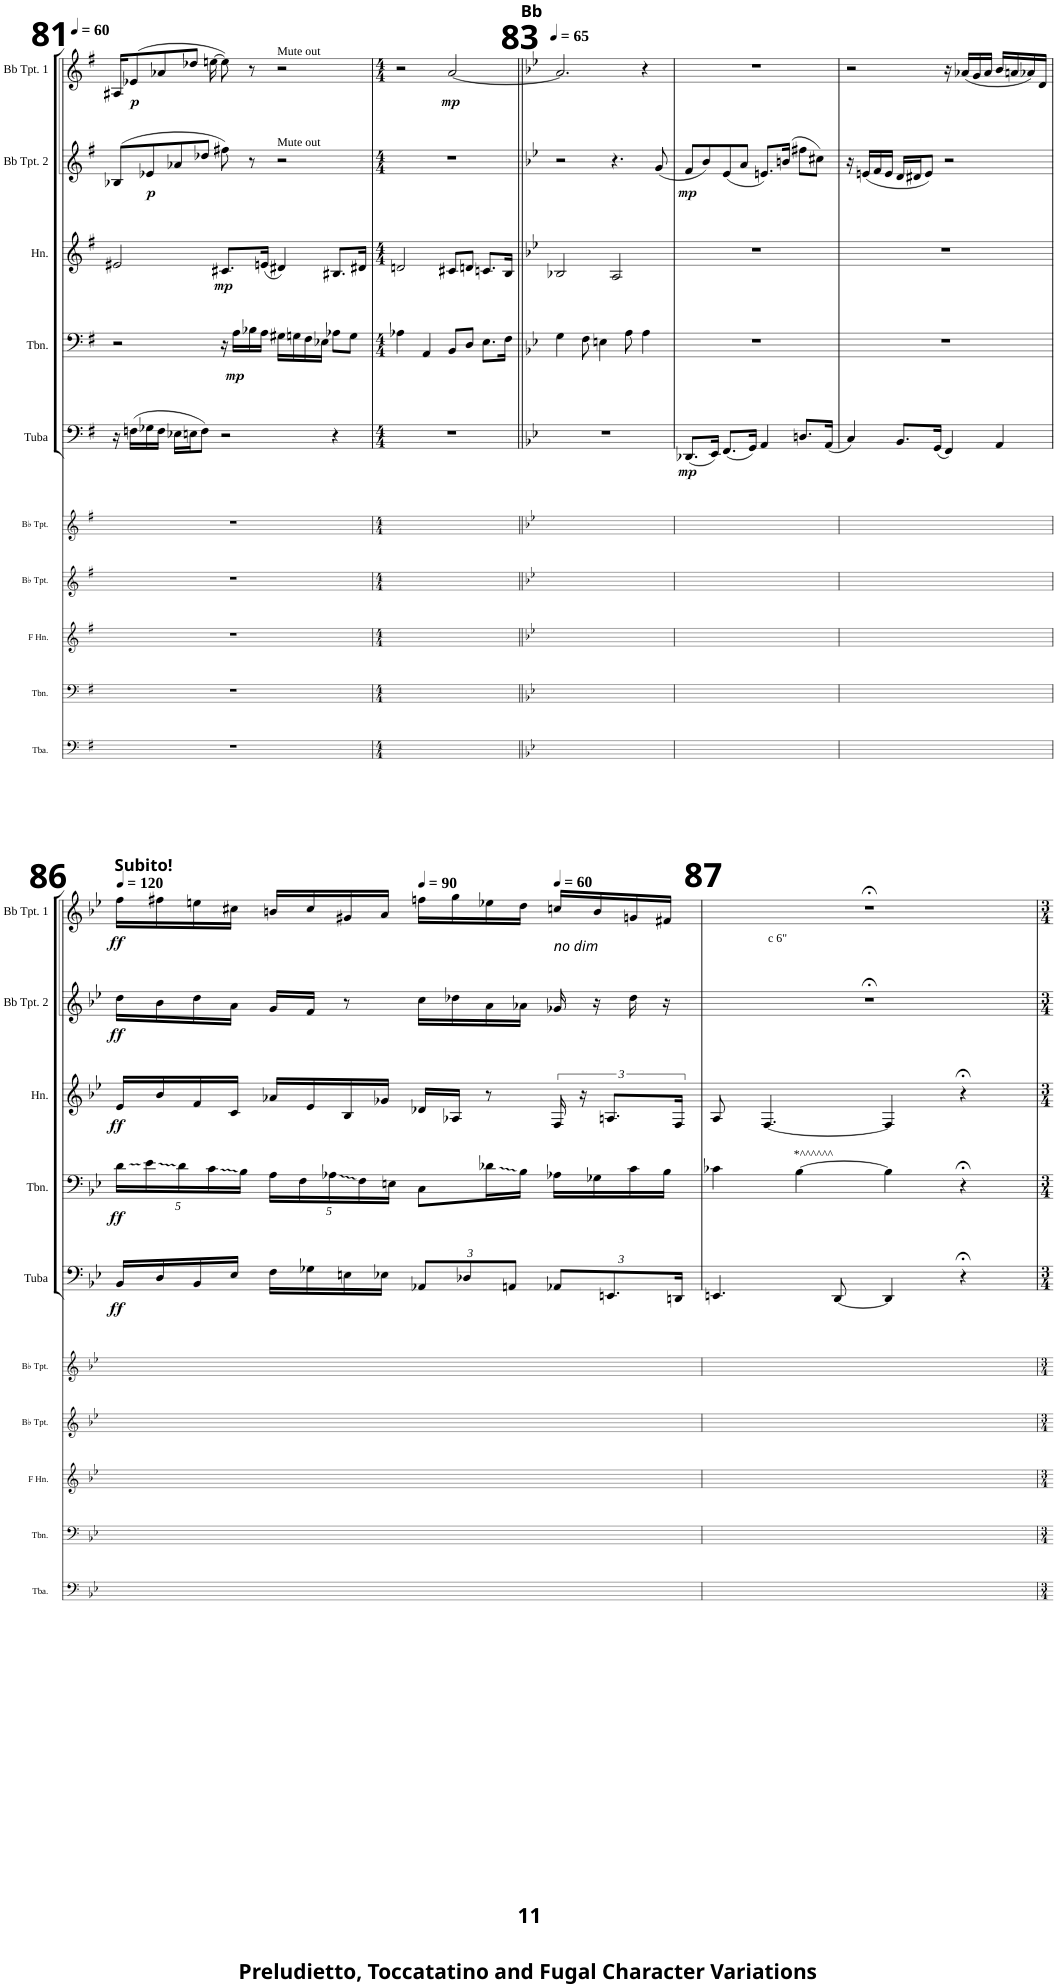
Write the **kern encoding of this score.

**kern	**kern	**kern	**kern	**kern	**kern	**dynam	**kern	**dynam	**kern	**dynam	**kern	**dynam	**kern	**dynam
*part10	*part9	*part8	*part7	*part6	*part5	*part5	*part4	*part4	*part3	*part3	*part2	*part2	*part1	*part1
*staff10	*staff9	*staff8	*staff7	*staff6	*staff5	*staff5	*staff4	*staff4	*staff3	*staff3	*staff2	*staff2	*staff1	*staff1
*I"Tuba	*I"Trombone	*I"Horn in F	*I"Bb Trumpet	*I"Bb Trumpet	*I"Tuba	*	*I"Trombone	*	*I"Horn in F	*	*I"Trumpet in Bb 2	*	*I"Trumpet in Bb 1	*
*I'Tba.	*I'Tbn.	*	*I'Bb Tpt.	*I'Bb Tpt.	*I'Tuba	*	*I'Tbn.	*	*I'Hn.	*	*	*	*	*
!!LO:PB:g=z
*clefF4	*clefF4	*clefG2	*clefG2	*clefG2	*clefF4	*	*clefF4	*	*clefG2	*	*clefG2	*	*clefG2	*
*	*	*ITrd4c7	*ITrd1c2	*ITrd1c2	*	*	*	*	*ITrd4c7	*	*ITrd1c2	*	*ITrd1c2	*
*k[f#]	*k[f#]	*k[f#]	*k[f#]	*k[f#]	*k[f#]	*	*k[f#]	*	*k[f#]	*	*k[f#]	*	*k[f#]	*
*M5/4	*M5/4	*M5/4	*M5/4	*M5/4	*M5/4	*	*M5/4	*	*M5/4	*	*M5/4	*	*M5/4	*
*MM60	*MM60	*MM60	*MM60	*MM60	*MM60	*	*MM60	*	*MM60	*	*MM60	*	*MM60	*
=81	=81	=81	=81	=81	=81	=81	=81	=81	=81	=81	=81	=81	=81	=81
4%5r	4%5r	4%5r	4%5r	4%5r	16r	.	2r	.	2e#X/	.	(8B-X/L	.	16A#X/KL	.
!	!	!	!	!	!	!	!	!	!	!	!	!	!	!LO:DY:b
.	.	.	.	.	(16Fn\LL	.	.	.	.	.	.	.	(8e-X/	p
!	!	!	!	!	!	!	!	!	!	!	!	!LO:DY:b	!	!
.	.	.	.	.	16G-X\	.	.	.	.	.	8e-X/	p	.	.
.	.	.	.	.	16F\JJ	.	.	.	.	.	.	.	8a-X/	.
.	.	.	.	.	16E-X\LL	.	.	.	.	.	8a-X/	.	.	.
.	.	.	.	.	16En\J	.	.	.	.	.	.	.	8dd-X/J	.
.	.	.	.	.	8F\J)	.	.	.	.	.	8dd-X/J	.	.	.
.	.	.	.	.	.	.	.	.	.	.	.	.	[16een\	.
!	!	!	!	!	!	!	!	!	!	!LO:DY:b	!	!	!	!
.	.	.	.	.	2r	.	16r	.	8.c#X/L	mp	8ff#X\)	.	8ee\])	.
!	!	!	!	!	!	!	!	!LO:DY:b	!	!	!	!	!	!
.	.	.	.	.	.	.	16A\LL	mp	.	.	.	.	.	.
.	.	.	.	.	.	.	16B-X\	.	.	.	8r	.	8r	.
.	.	.	.	.	.	.	16A\JJ	.	(16en/Jk	.	.	.	.	.
!	!	!	!	!	!	!	!	!	!	!	!	!	!LO:TX:a:t=Mute out	!
!	!	!	!	!	!	!	!	!	!	!	!LO:TX:a:t=Mute out	!	!	!
.	.	.	.	.	.	.	16G#X\LL	.	4d#X/)	.	2r	.	2r	.
.	.	.	.	.	.	.	16Gn\	.	.	.	.	.	.	.
.	.	.	.	.	.	.	16F#\	.	.	.	.	.	.	.
.	.	.	.	.	.	.	16E-X\JJ	.	.	.	.	.	.	.
.	.	.	.	.	4r	.	8A-X\L	.	8.B#X/L	.	.	.	.	.
.	.	.	.	.	.	.	8G\J	.	.	.	.	.	.	.
.	.	.	.	.	.	.	.	.	16d#X/Jk	.	.	.	.	.
=82	=82	=82	=82	=82	=82	=82	=82	=82	=82	=82	=82	=82	=82	=82
*M4/4	*M4/4	*M4/4	*M4/4	*M4/4	*M4/4	*	*M4/4	*	*M4/4	*	*M4/4	*	*M4/4	*
1ryy	1ryy	1ryy	1ryy	1ryy	1r	.	4A-X\	.	2dn/	.	1r	.	2r	.
.	.	.	.	.	.	.	4AA/	.	.	.	.	.	.	.
!	!	!	!	!	!	!	!	!	!	!	!	!	!	!LO:DY:b
.	.	.	.	.	.	.	8BB/L	.	8c#X/L	.	.	.	[2a/	mp
.	.	.	.	.	.	.	8D/J	.	8dn/J	.	.	.	.	.
.	.	.	.	.	.	.	8.E\L	.	8.cn/L	.	.	.	.	.
.	.	.	.	.	.	.	16F#\Jk	.	16B/Jk	.	.	.	.	.
=83||	=83||	=83||	=83||	=83||	=83||	=83||	=83||	=83||	=83||	=83||	=83||	=83||	=83||	=83||
*k[b-e-]	*k[b-e-]	*k[b-e-]	*k[b-e-]	*k[b-e-]	*k[b-e-]	*	*k[b-e-]	*	*k[b-e-]	*	*k[b-e-]	*	*k[b-e-]	*
*	*	*	*	*	*	*	*	*	*	*	*	*	*MM65	*
!	!	!	!	!	!	!	!	!	!	!	!	!	!LO:TX:a:B:t=Bb	!
1ryy	1ryy	1ryy	1ryy	1ryy	1r	.	4G\	.	2B-X/	.	2r	.	2.a/]	.
.	.	.	.	.	.	.	8F\	.	.	.	.	.	.	.
.	.	.	.	.	.	.	4En\	.	.	.	.	.	.	.
.	.	.	.	.	.	.	.	.	2A/	.	4.r	.	.	.
.	.	.	.	.	.	.	8A\	.	.	.	.	.	.	.
.	.	.	.	.	.	.	4A\	.	.	.	.	.	4r	.
.	.	.	.	.	.	.	.	.	.	.	(8g/	.	.	.
=84	=84	=84	=84	=84	=84	=84	=84	=84	=84	=84	=84	=84	=84	=84
!	!	!	!	!	!	!LO:DY:b	!	!	!	!	!	!LO:DY:b	!	!
1ryy	1ryy	1ryy	1ryy	1ryy	(8.DD-X/L	mp	1r	.	1r	.	8f/L	mp	1r	.
.	.	.	.	.	.	.	.	.	.	.	8b-/)	.	.	.
.	.	.	.	.	16EE-/Jk)	.	.	.	.	.	.	.	.	.
.	.	.	.	.	(8.FF/L	.	.	.	.	.	(8e-/	.	.	.
.	.	.	.	.	.	.	.	.	.	.	8a/J	.	.	.
.	.	.	.	.	16GG/Jk)	.	.	.	.	.	.	.	.	.
.	.	.	.	.	4AA/	.	.	.	.	.	8.en/L)	.	.	.
.	.	.	.	.	.	.	.	.	.	.	(16bn/Jk	.	.	.
.	.	.	.	.	8.Dn/L	.	.	.	.	.	8ff#X\L	.	.	.
.	.	.	.	.	.	.	.	.	.	.	8cc#X\J)	.	.	.
.	.	.	.	.	(16AA/Jk	.	.	.	.	.	.	.	.	.
=85	=85	=85	=85	=85	=85	=85	=85	=85	=85	=85	=85	=85	=85	=85
1ryy	1ryy	1ryy	1ryy	1ryy	4C/)	.	1r	.	1r	.	16r	.	2r	.
.	.	.	.	.	.	.	.	.	.	.	(16en/LL	.	.	.
.	.	.	.	.	.	.	.	.	.	.	16f/	.	.	.
.	.	.	.	.	.	.	.	.	.	.	16e/JJ	.	.	.
.	.	.	.	.	8.BB-/L	.	.	.	.	.	16d/LL	.	.	.
.	.	.	.	.	.	.	.	.	.	.	16d#X/J	.	.	.
.	.	.	.	.	.	.	.	.	.	.	8e/J)	.	.	.
.	.	.	.	.	(16GG/Jk	.	.	.	.	.	.	.	.	.
.	.	.	.	.	4FF/)	.	.	.	.	.	2r	.	16r	.
.	.	.	.	.	.	.	.	.	.	.	.	.	(16a-X/LL	.
.	.	.	.	.	.	.	.	.	.	.	.	.	16g/	.
.	.	.	.	.	.	.	.	.	.	.	.	.	16a-/JJ	.
.	.	.	.	.	4AA/	.	.	.	.	.	.	.	16b-/LL	.
.	.	.	.	.	.	.	.	.	.	.	.	.	16an/	.
.	.	.	.	.	.	.	.	.	.	.	.	.	16a-X/)	.
.	.	.	.	.	.	.	.	.	.	.	.	.	16d/JJ	.
!!LO:LB:g=z
=86	=86	=86	=86	=86	=86	=86	=86	=86	=86	=86	=86	=86	=86	=86
*	*	*	*	*	*	*	*Xbrackettup	*	*	*	*	*	*	*
*	*	*	*	*	*	*	*	*	*	*	*	*	*MM120	*
!	!	!	!	!	!	!	!	!	!	!	!	!	!LO:TX:a:B:t=Subito!	!
!	!	!	!	!	!	!LO:DY:b	!	!LO:DY:b	!	!LO:DY:b	!	!LO:DY:b	!	!LO:DY:b
1ryy	1ryy	1ryy	1ryy	1ryy	16BB-/LL	ff	20d\LL	ff	16e-/LL	ff	16dd\LL	ff	16ff\LL	ff
.	.	.	.	.	.	.	20e-\	.	.	.	.	.	.	.
.	.	.	.	.	16D/	.	.	.	16b-/	.	16b-\	.	16ff#X\	.
.	.	.	.	.	.	.	20d\	.	.	.	.	.	.	.
.	.	.	.	.	16BB-/	.	.	.	16f/	.	16dd\	.	16een\	.
.	.	.	.	.	.	.	20c\	.	.	.	.	.	.	.
.	.	.	.	.	16E-/JJ	.	.	.	16c/JJ	.	16a\JJ	.	16cc#X\JJ	.
.	.	.	.	.	.	.	20B-\JJ	.	.	.	.	.	.	.
.	.	.	.	.	16F\LL	.	20A\LL	.	16a-X/LL	.	16g/LL	.	16bn/LL	.
.	.	.	.	.	.	.	20F\	.	.	.	.	.	.	.
.	.	.	.	.	16G-X\	.	.	.	16e-/	.	16f/JJ	.	16cc#/	.
.	.	.	.	.	.	.	20A-X\	.	.	.	.	.	.	.
.	.	.	.	.	16En\	.	.	.	16B-/	.	8r	.	16g#X/	.
.	.	.	.	.	.	.	20F\	.	.	.	.	.	.	.
.	.	.	.	.	16E-X\JJ	.	.	.	16g-X/JJ	.	.	.	16a/JJ	.
.	.	.	.	.	.	.	20En\JJ	.	.	.	.	.	.	.
*	*	*	*	*	*Xbrackettup	*	*	*	*	*	*	*	*	*
*	*	*	*	*	*	*	*	*	*	*	*	*	*MM90	*
.	.	.	.	.	12AA-X/L	.	8C\L	.	16d-X/LL	.	16cc\LL	.	16ffn\LL	.
.	.	.	.	.	.	.	.	.	16A-X/JJ	.	16dd-X\	.	16gg\	.
.	.	.	.	.	12D-X/	.	.	.	.	.	.	.	.	.
.	.	.	.	.	.	.	16d-X\L	.	8r	.	16a\	.	16ee-X\	.
.	.	.	.	.	12AAn/J	.	.	.	.	.	.	.	.	.
.	.	.	.	.	.	.	16B-\JJ	.	.	.	16a-X\JJ	.	16dd\JJ	.
*	*	*	*	*	*	*	*	*	*	*	*	*	*MM60	*
!	!	!	!	!	!	!	!	!	!	!	!	!	!LO:TX:a:i:t=no dim	!
.	.	.	.	.	12AA-X/L	.	16A-X\LL	.	24F/	.	16g-X/	.	16ccn/LL	.
.	.	.	.	.	.	.	.	.	24r	.	.	.	.	.
.	.	.	.	.	.	.	16G-X\	.	.	.	16r	.	16b/	.
.	.	.	.	.	12.EEn/	.	.	.	12.An/L	.	.	.	.	.
.	.	.	.	.	.	.	16c\	.	.	.	16dd-\	.	16gn/	.
.	.	.	.	.	.	.	16B-\JJ	.	.	.	16r	.	16f#X/JJ	.
.	.	.	.	.	24DDn/Jk	.	.	.	24F/Jk	.	.	.	.	.
=87	=87	=87	=87	=87	=87	=87	=87	=87	=87	=87	=87	=87	=87	=87
!	!	!	!	!	!	!	!	!	!	!	!	!	!LO:TX:a:t=c 6"	!
1ryy	1ryy	1ryy	1ryy	1ryy	4.EEn/	.	4c-X\	.	8A/	.	1r;<	.	1r;<	.
.	.	.	.	.	.	.	.	.	[4.F/	.	.	.	.	.
!	!	!	!	!	!	!	!LO:TX:a:t=*^^^^^^	!	!	!	!	!	!	!
.	.	.	.	.	.	.	[4B-\	.	.	.	.	.	.	.
.	.	.	.	.	[8DD/	.	.	.	.	.	.	.	.	.
.	.	.	.	.	4DD/]	.	4B-\]	.	4F/]	.	.	.	.	.
.	.	.	.	.	4r;<	.	4r;<	.	4r;<	.	.	.	.	.
=	=	=	=	=	=	=	=	=	=	=	=	=	=	=
*-	*-	*-	*-	*-	*-	*-	*-	*-	*-	*-	*-	*-	*-	*-
